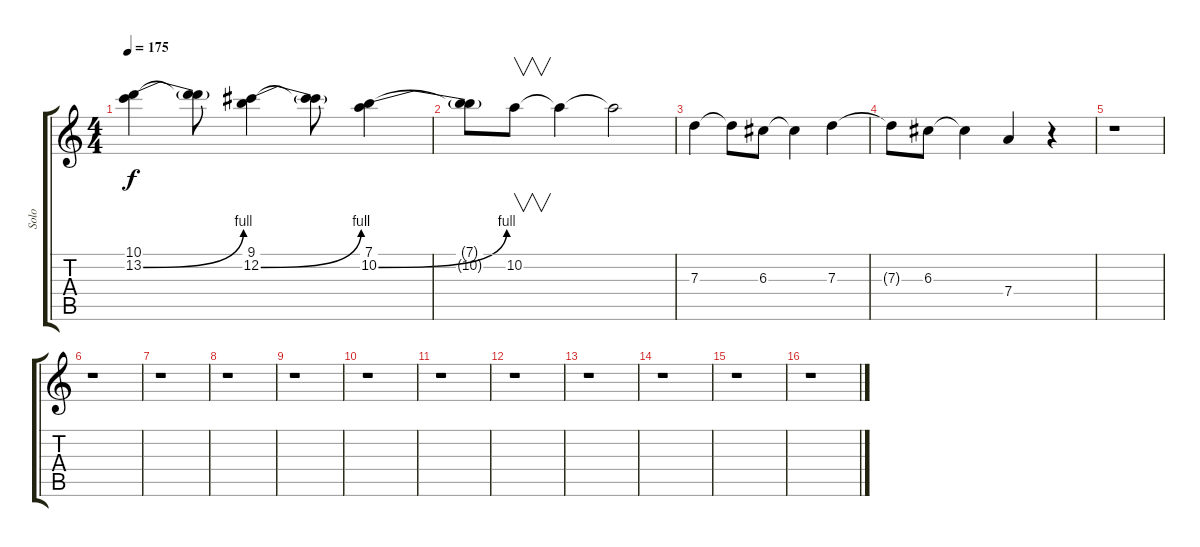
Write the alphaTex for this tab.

\track ("Solo" "Solo") {instrument distortionguitar}
\staff {score tabs}
\tuning (E4 B3 G3 D3 A2 E2) {hide}
\ts (4 4)
\tempo 175
\clef g2
\ks c
(10.1 13.2{be (bend 0 0 60 4)}).4{dy f} (10.1{t} 13.2{t}).8 (9.1 12.2{be (bend 0 0 60 4)}).4 (9.1{t} 12.2{t}).8 (7.1 10.2{be (bend 0 0 60 4)}).4 |
(7.1{t} 10.2{t}).8 10.2.8{v} 10.2{t}.4 10.2{t}.2 |
7.3.4 7.3{t}.8 6.3.8 6.3{t}.4 7.3.4 |
7.3{t}.8 6.3.8 6.3{t}.4 7.4.4 r.4 |
r.1 |
r.1 |
r.1 |
r.1 |
r.1 |
r.1 |
r.1 |
r.1 |
r.1 |
r.1 |
r.1 |
r.1
